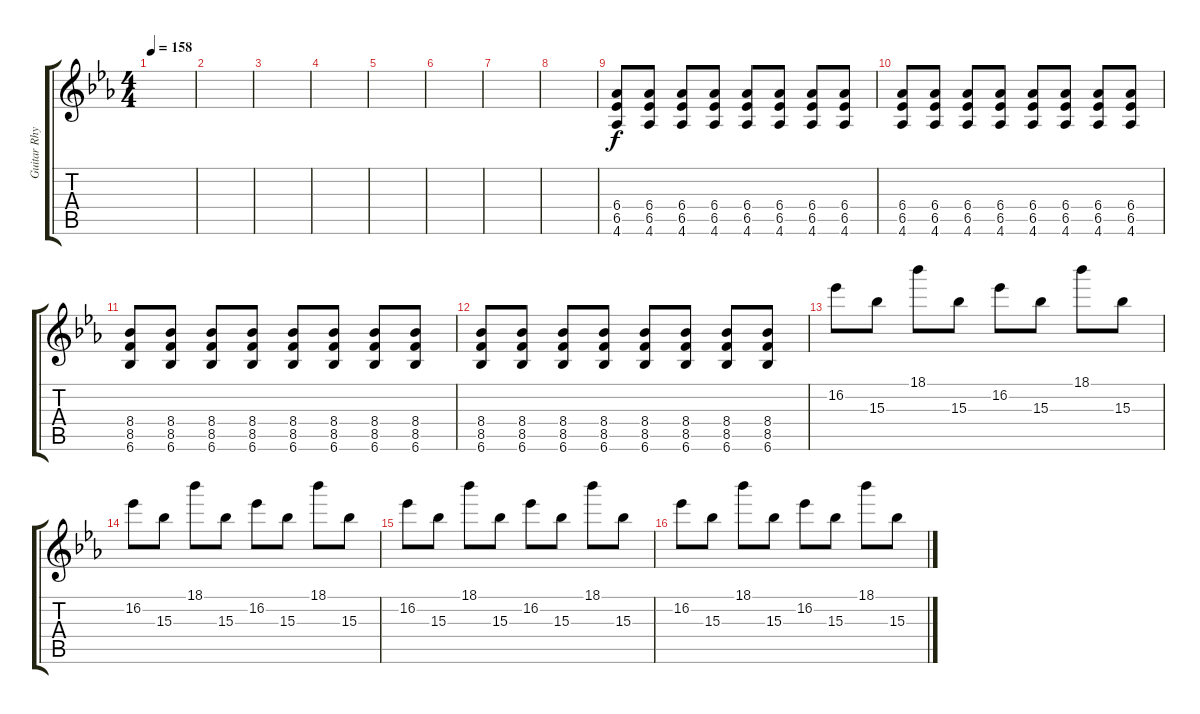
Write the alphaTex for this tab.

\track ("Guitar Rhythm" "Guitar Rhy") {instrument distortionguitar}
\staff {score tabs}
\tuning (E4 B3 G3 D3 A2 E2) {hide}
\ts (4 4)
\tempo 158
\clef g2
\ks eb
|
|
|
|
|
|
|
|
(6.4 6.5 4.6).8 (6.4 6.5 4.6).8 (6.4 6.5 4.6).8 (6.4 6.5 4.6).8 (6.4 6.5 4.6).8 (6.4 6.5 4.6).8 (6.4 6.5 4.6).8 (6.4 6.5 4.6).8 |
(6.4 6.5 4.6).8 (6.4 6.5 4.6).8 (6.4 6.5 4.6).8 (6.4 6.5 4.6).8 (6.4 6.5 4.6).8 (6.4 6.5 4.6).8 (6.4 6.5 4.6).8 (6.4 6.5 4.6).8 |
(8.4 8.5 6.6).8 (8.4 8.5 6.6).8 (8.4 8.5 6.6).8 (8.4 8.5 6.6).8 (8.4 8.5 6.6).8 (8.4 8.5 6.6).8 (8.4 8.5 6.6).8 (8.4 8.5 6.6).8 |
(8.4 8.5 6.6).8 (8.4 8.5 6.6).8 (8.4 8.5 6.6).8 (8.4 8.5 6.6).8 (8.4 8.5 6.6).8 (8.4 8.5 6.6).8 (8.4 8.5 6.6).8 (8.4 8.5 6.6).8 |
16.2.8 15.3.8 18.1.8 15.3.8 16.2.8 15.3.8 18.1.8 15.3.8 |
16.2.8 15.3.8 18.1.8 15.3.8 16.2.8 15.3.8 18.1.8 15.3.8 |
16.2.8 15.3.8 18.1.8 15.3.8 16.2.8 15.3.8 18.1.8 15.3.8 |
16.2.8 15.3.8 18.1.8 15.3.8 16.2.8 15.3.8 18.1.8 15.3.8
